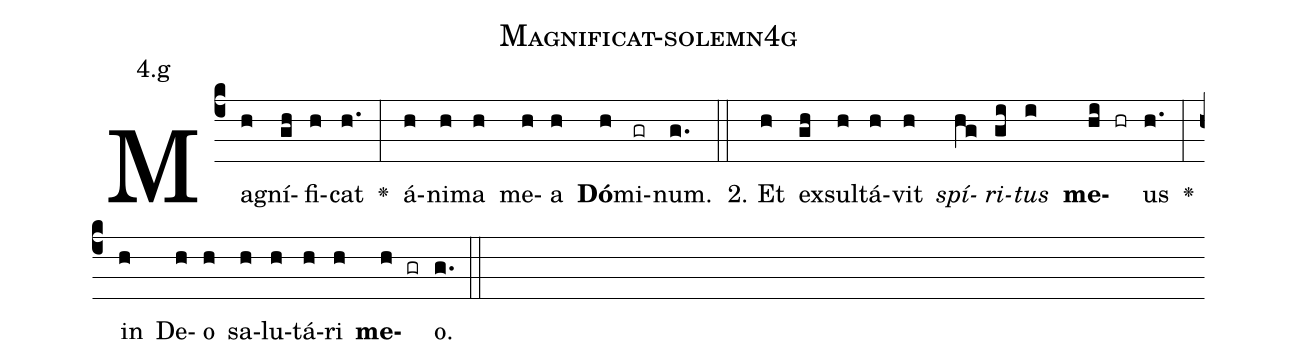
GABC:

name: Magnificat-solemn4g;
annotation: 4.g;
%%
(c4)Ma(h)gní(gh)fi(h)cat(h.) <v>\greheightstar</v>(:) á(h)ni(h)ma(h) me(h)a(h) <b>Dó</b>(h)mi(gr)num.(g.) (::)
2. Et(h) ex(gh)sul(h)tá(h)vit(h) <i>spí</i>(hg)<i>ri</i>(gi)<i>tus</i>(i) <b>me</b>(hi hr)us(h.) <v>\greheightstar</v>(:) in(h) De(h)o(h) sa(h)lu(h)tá(h)ri(h) <b>me</b>(h gr)o.(g.) (::)


%E(h) u(h) o(h) u(h) a(h) e.(g.) (::)
